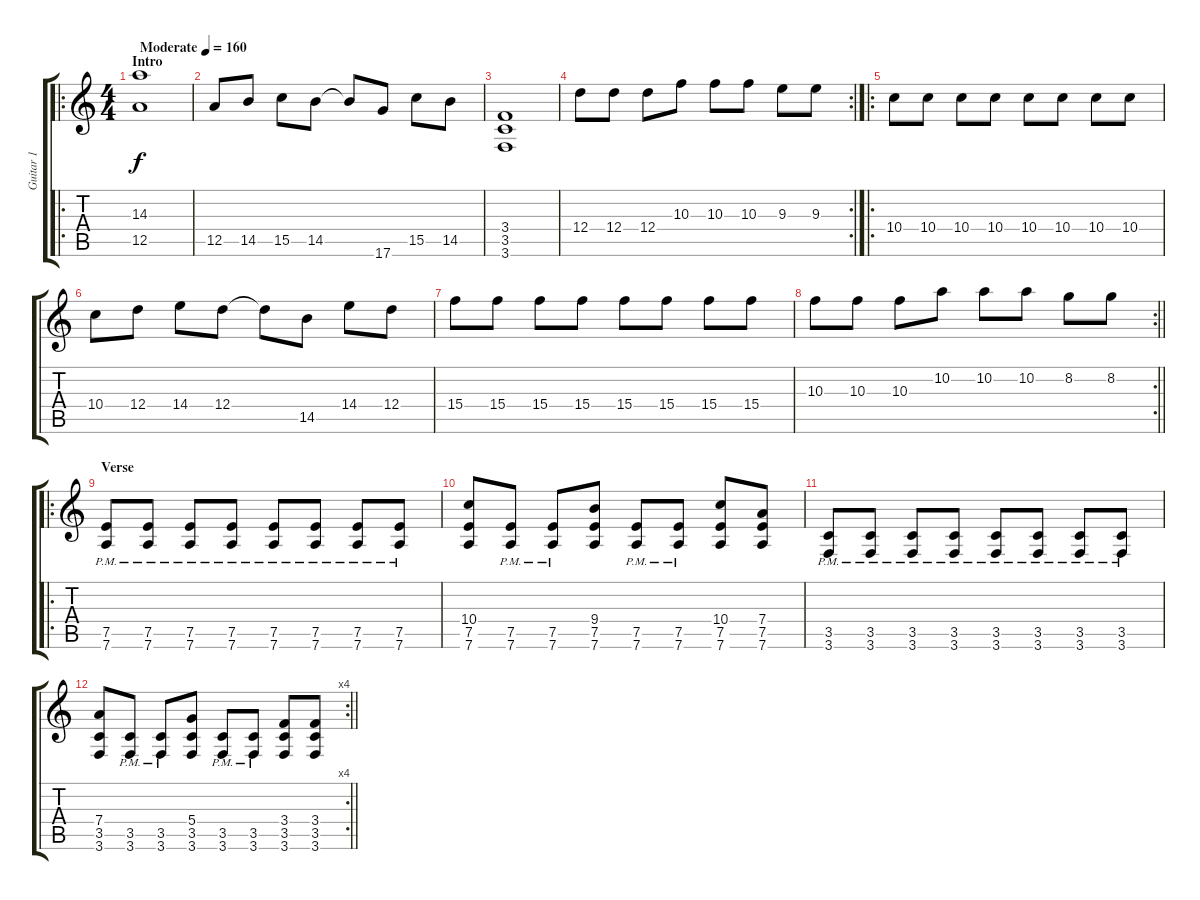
\track ("Guitar 1" "Guitar 1") {instrument distortionguitar}
\staff {score tabs}
\tuning (E4 B3 G3 D3 A2 D2) {hide}
\ro
\ts (4 4)
\section ("" "Intro")
\tempo (160 "Moderate")
\clef g2
\ks c
(14.3 12.5).1{dy f instrument distortionguitar} |
12.5.8 14.5.8 15.5.8 14.5.8 14.5{t}.8 17.6.8 15.5.8 14.5.8 |
(3.4 3.5 3.6).1 |
\rc 2
12.4.8 12.4.8 12.4.8 10.3.8 10.3.8 10.3.8 9.3.8 9.3.8 |
\ro
10.4.8 10.4.8 10.4.8 10.4.8 10.4.8 10.4.8 10.4.8 10.4.8 |
10.4.8 12.4.8 14.4.8 12.4.8 12.4{t}.8 14.5.8 14.4.8 12.4.8 |
15.4.8 15.4.8 15.4.8 15.4.8 15.4.8 15.4.8 15.4.8 15.4.8 |
\rc 2
\barLineRight lightlight
10.3.8 10.3.8 10.3.8 10.2.8 10.2.8 10.2.8 8.2.8 8.2.8 |
\ro
\section ("" "Verse")
(7.5{pm} 7.6{pm}).8 (7.5{pm} 7.6{pm}).8 (7.5{pm} 7.6{pm}).8 (7.5{pm} 7.6{pm}).8 (7.5{pm} 7.6{pm}).8 (7.5{pm} 7.6{pm}).8 (7.5{pm} 7.6{pm}).8 (7.5{pm} 7.6{pm}).8 |
(10.4 7.5 7.6).8 (7.5{pm} 7.6{pm}).8 (7.5{pm} 7.6{pm}).8 (9.4 7.5 7.6).8 (7.5{pm} 7.6{pm}).8 (7.5{pm} 7.6{pm}).8 (10.4 7.5 7.6).8 (7.4 7.5 7.6).8 |
(3.5{pm} 3.6{pm}).8 (3.5{pm} 3.6{pm}).8 (3.5{pm} 3.6{pm}).8 (3.5{pm} 3.6{pm}).8 (3.5{pm} 3.6{pm}).8 (3.5{pm} 3.6{pm}).8 (3.5{pm} 3.6{pm}).8 (3.5{pm} 3.6{pm}).8 |
\rc 4
\barLineRight lightlight
(7.4 3.5 3.6).8 (3.5{pm} 3.6{pm}).8 (3.5{pm} 3.6{pm}).8 (5.4 3.5 3.6).8 (3.5{pm} 3.6{pm}).8 (3.5{pm} 3.6{pm}).8 (3.4 3.5 3.6).8 (3.4 3.5 3.6).8
